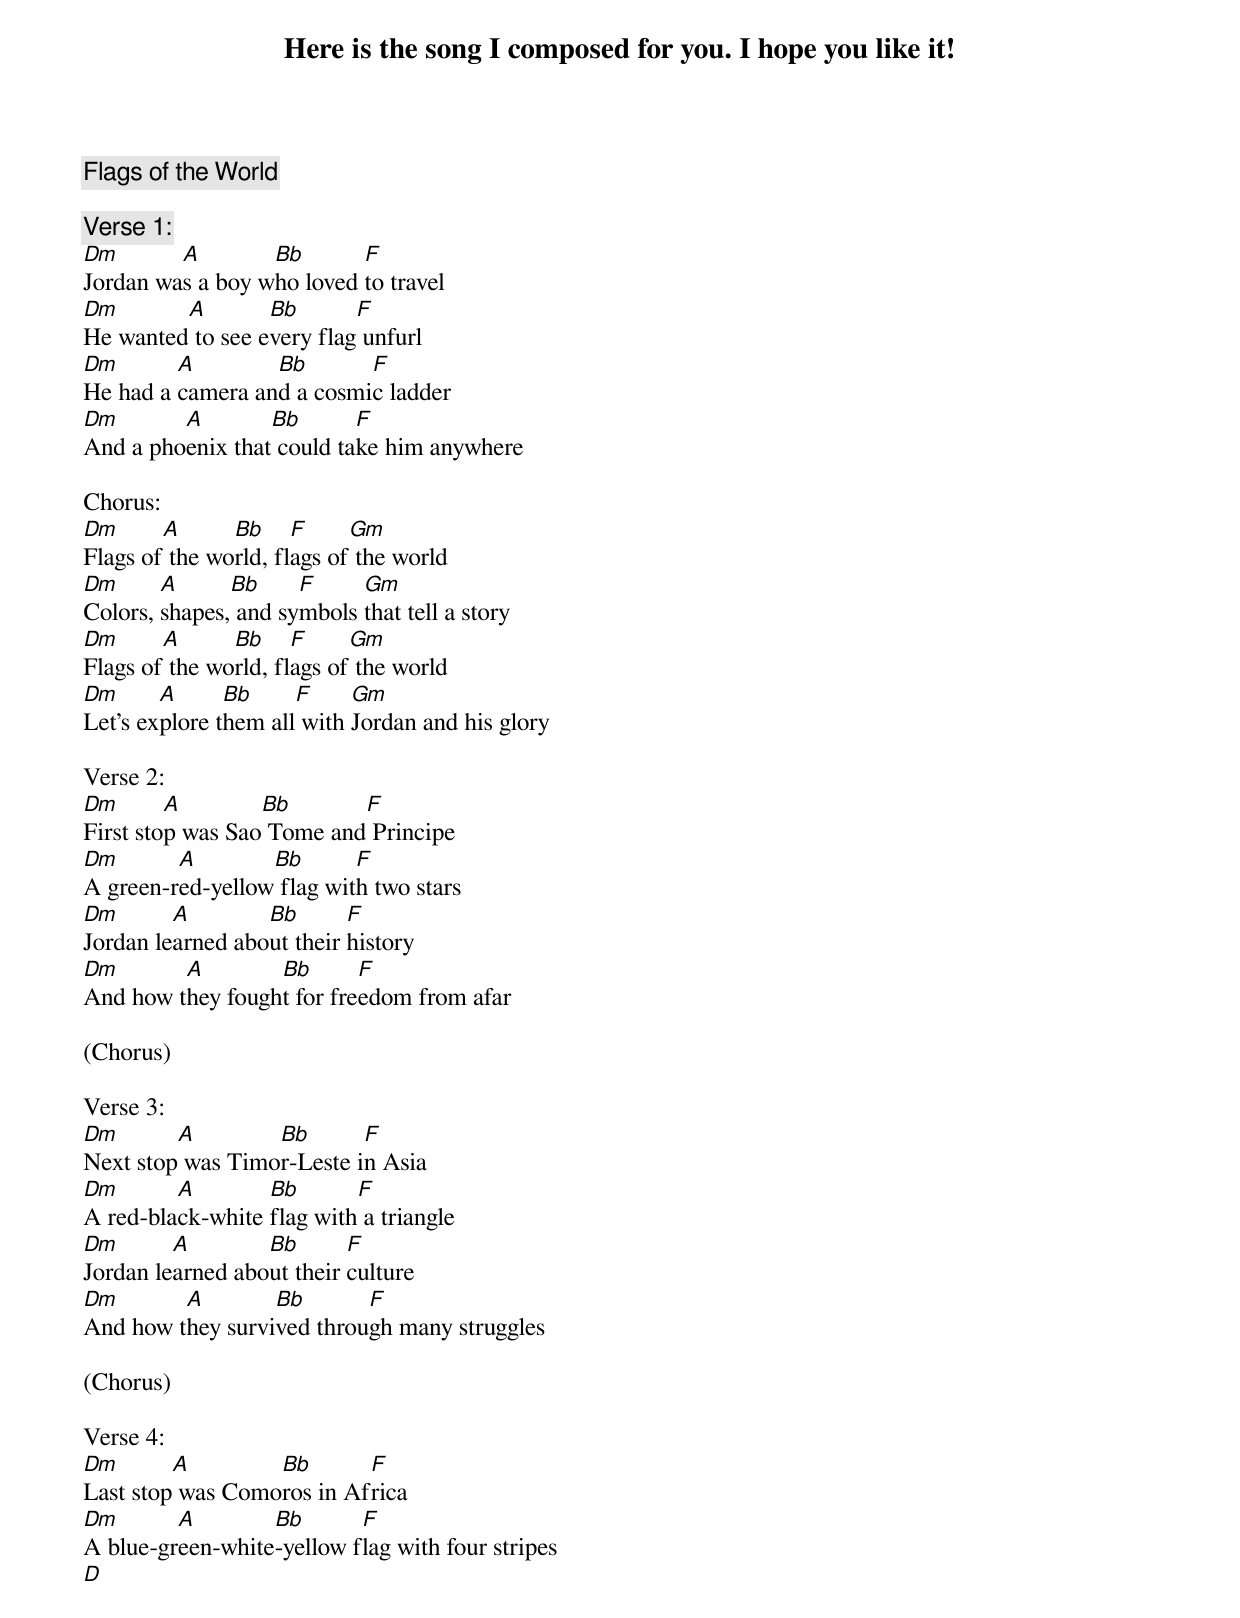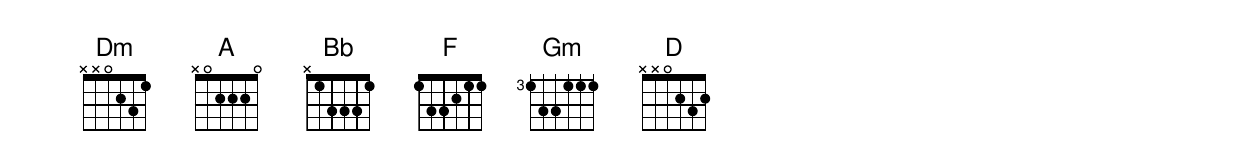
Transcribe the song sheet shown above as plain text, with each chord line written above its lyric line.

Here is the song I composed for you. I hope you like it!

Flags of the World

Verse 1:
Dm       A        Bb       F
Jordan was a boy who loved to travel
Dm       A        Bb       F
He wanted to see every flag unfurl
Dm       A        Bb       F
He had a camera and a cosmic ladder
Dm       A        Bb       F
And a phoenix that could take him anywhere

Chorus:
Dm      A      Bb     F     Gm
Flags of the world, flags of the world
Dm      A      Bb     F     Gm
Colors, shapes, and symbols that tell a story
Dm      A      Bb     F     Gm
Flags of the world, flags of the world
Dm      A      Bb     F     Gm
Let's explore them all with Jordan and his glory

Verse 2:
Dm       A        Bb       F
First stop was Sao Tome and Principe
Dm       A        Bb       F
A green-red-yellow flag with two stars
Dm       A        Bb       F
Jordan learned about their history
Dm       A        Bb       F
And how they fought for freedom from afar

(Chorus)

Verse 3:
Dm       A        Bb       F
Next stop was Timor-Leste in Asia
Dm       A        Bb       F
A red-black-white flag with a triangle
Dm       A        Bb       F
Jordan learned about their culture
Dm       A        Bb       F
And how they survived through many struggles

(Chorus)

Verse 4:
Dm       A        Bb       F
Last stop was Comoros in Africa
Dm       A        Bb       F
A blue-green-white-yellow flag with four stripes
D
